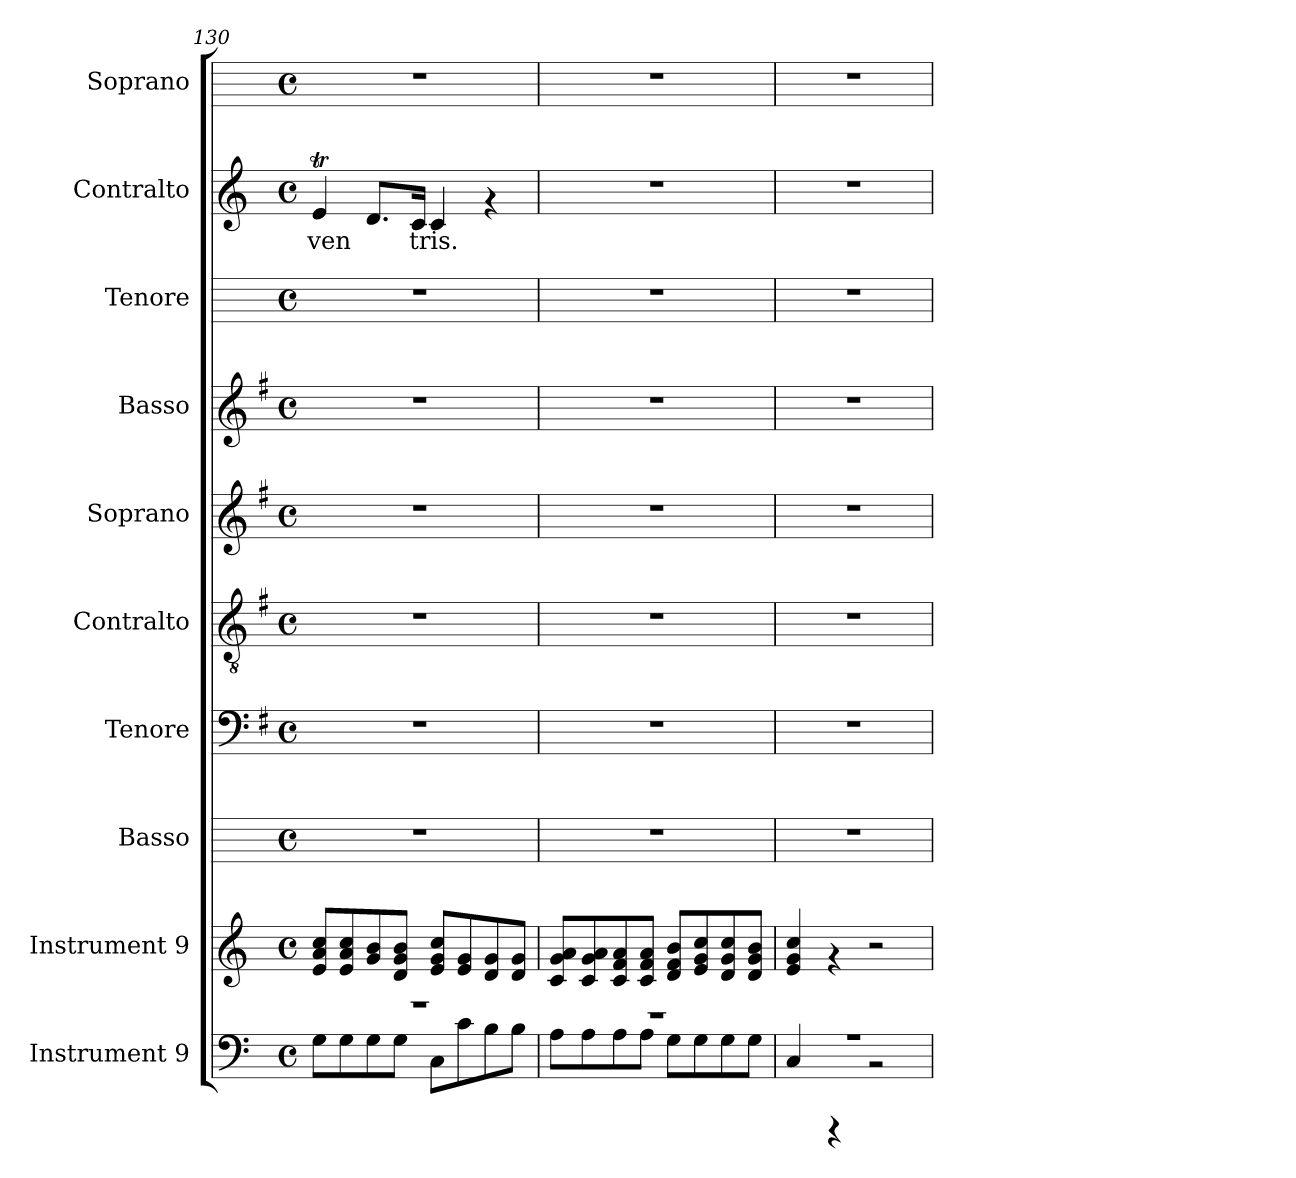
**kern	**kern	**kern	**kern	**kern	**kern	**kern	**kern	**kern	**text	**kern
*part10	*part9	*part8	*part7	*part6	*part5	*part4	*part3	*part2	*part2	*part1
*staff10	*staff9	*staff8	*staff7	*staff6	*staff5	*staff4	*staff3	*staff2	*staff2	*staff1
*I"Instrument 9	*I"Instrument 9	*I"Basso	*I"Tenore	*I"Contralto	*I"Soprano	*I"Basso	*I"Tenore	*I"Contralto	*	*I"Soprano
*	*	*	*	*	*	*I'Basso	*	*I'Contralto	*	*
*clefF4	*clefG2	*	*clefF4	*clefGv2	*clefG2	*clefG2	*	*clefG2	*	*
*k[]	*k[]	*k[]	*k[f#]	*k[f#]	*k[f#]	*k[f#]	*k[]	*k[]	*	*k[]
*C:	*C:	*C:	*G:	*G:	*G:	*G:	*C:	*C:	*	*C:
*M4/4	*M4/4	*M4/4	*M4/4	*M4/4	*M4/4	*M4/4	*M4/4	*M4/4	*	*M4/4
*met(c)	*met(c)	*met(c)	*met(c)	*met(c)	*met(c)	*met(c)	*met(c)	*met(c)	*	*met(c)
=130	=130	=130	=130	=130	=130	=130	=130	=130	=130	=130
*^	*	*	*	*	*	*	*	*	*	*
!	!	!	!	!	!	!	!	!	!	!LO:LY:b:cj	!
1r	8G\L	8a/ 8e/ 8cc/L	1r	1r	1r	1r	1r	1r	4et/	ven-	1r
.	8G\	8a/ 8e/ 8cc/	.	.	.	.	.	.	.	.	.
!	!	!	!	!	!	!	!	!	!	!LO:LY:b:cj	!
.	8G\	8g/ 8b/	.	.	.	.	.	.	8.d/L	--	.
.	8G\J	8g/ 8d/ 8b/J	.	.	.	.	.	.	.	.	.
!	!	!	!	!	!	!	!	!	!	!LO:LY:b:cj	!
.	.	.	.	.	.	.	.	.	16c/J	--	.
!	!	!	!	!	!	!	!	!	!	!LO:LY:b:cj	!
.	8C\L	8g/ 8e/ 8cc/L	.	.	.	.	.	.	4c/	-tris.	.
.	8c\	8g/ 8e/	.	.	.	.	.	.	.	.	.
.	8B\	8g/ 8d/	.	.	.	.	.	.	4rf	.	.
.	8B\J	8g/ 8d/J	.	.	.	.	.	.	.	.	.
=131	=131	=131	=131	=131	=131	=131	=131	=131	=131	=131	=131
1r	8A\L	8g/ 8c/ 8a/L	1r	1r	1r	1r	1r	1r	1r	.	1r
.	8A\	8g/ 8c/ 8a/	.	.	.	.	.	.	.	.	.
.	8A\	8a/ 8c/ 8f/	.	.	.	.	.	.	.	.	.
.	8A\J	8a/ 8c/ 8f/J	.	.	.	.	.	.	.	.	.
.	8G\L	8f/ 8d/ 8b/L	.	.	.	.	.	.	.	.	.
.	8G\	8cc/ 8g/ 8e/	.	.	.	.	.	.	.	.	.
.	8G\	8cc/ 8g/ 8d/	.	.	.	.	.	.	.	.	.
.	8G\J	8b/ 8g/ 8d/J	.	.	.	.	.	.	.	.	.
=132	=132	=132	=132	=132	=132	=132	=132	=132	=132	=132	=132
1r	4C/	4g/ 4e/ 4cc/	1r	1r	1r	1r	1r	1r	1r	.	1r
.	4rCCC	4rf	.	.	.	.	.	.	.	.	.
.	2r	2r	.	.	.	.	.	.	.	.	.
*v	*v	*	*	*	*	*	*	*	*	*	*
=!	=!	=!	=!	=!	=!	=!	=!	=!	=!	=!
*-	*-	*-	*-	*-	*-	*-	*-	*-	*-	*-
